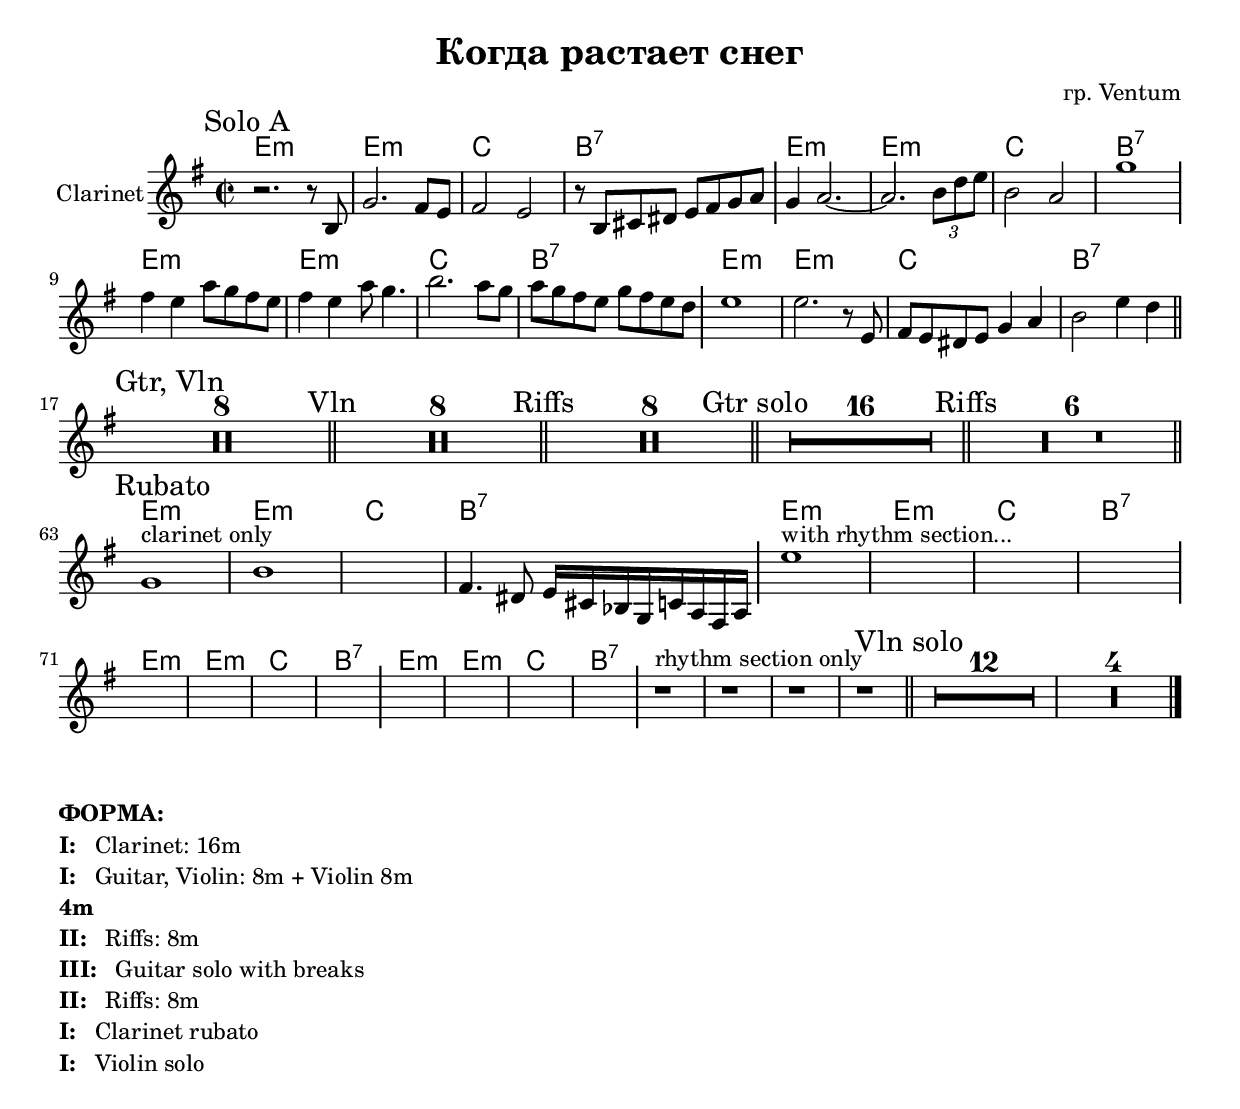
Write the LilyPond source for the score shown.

\version "2.18.2"

\header {
  title = "Когда растает снег"
  composer = "гр. Ventum"
}

longBar = #(define-music-function (parser location ) ( ) #{ \once \override Staff.BarLine.bar-extent = #'(-3 . 3) #})

HrmA = \chordmode{d1:m d:m bes a:7}
HrmB = \chordmode{d1:m e bes d:m }
HrmC = \chordmode{d1:m bes c d:m }

%{
PI = {
	\tag #'Harmony { \HrmA \HrmA \HrmA \HrmA}
	\tag #'Clarinet {
		\mark "Solo A"
		\relative c'{r4. b8 g'4. fis16 e | g4. d8 r4 e8 fis | 
		e2. \tuplet 3/2 {fis8 a b} | fis4~ fis16 dis d a bes8 g b gis |
		} \longBar
		\relative c''{r2. \tuplet 3/2{b8 d e} | b1 | s1 s1} \longBar
		s1 s1 s1 s1 \longBar
		s1 s1 s1 s1 \bar "||"
	}
}
%}

PI = {
	\tag #'Harmony { \HrmA \HrmA \HrmA \HrmA}
	\tag #'Clarinet {
		\mark "Solo A"
		% t=0:37
		\relative c'{r2. r8 b8 | g'2. fis8 e |fis2 e | r8 b8 cis dis e fis g a |} \longBar
		% t=0:45
		\relative c''{g4 a2.~ | a2. \tuplet 3/2{ b8 d e} | b2 a | g'1 |}  \longBar
		\relative c''{fis4 e a8 g fis e | fis4 e a8 g4. | b2. a8 g | a8 g fis e g fis e d| } \longBar
		\relative c''{e1 | e2. r8 } \relative c'{e8 | fis8 e dis e g4 a | b2 e4 d } \bar "||"
	}
}

PII = {
	\tag #'Harmony { s1*8}
	\tag #'Clarinet { \break \mark "Gtr, Vln" R1*8 \bar "||" }
}

PIII = {
	\tag #'Harmony { s1*8}
	\tag #'Clarinet { \mark "Vln" R1*8 \bar "||" }
}

PIV = {
	\tag #'Harmony { s1*8}
	\tag #'Clarinet { \mark "Riffs" R1*8 \bar "||" }
}

PV = {
	\tag #'Harmony { s1*16}
	\tag #'Clarinet { \mark "Gtr solo" R1*16 \bar "||" }
}

PVI = {
	\tag #'Harmony { s1*6}
	\tag #'Clarinet { \mark "Riffs" R1*6 \bar "||" }
}

PVII = {
	\tag #'Harmony { \HrmA \HrmA \HrmA \HrmA}
	\tag #'Clarinet { 
		\break
		\mark "Rubato"
		g'1^"clarinet only" b'1 s1 \relative c'{fis4. dis8 e16 cis bes g c a fis a |} \longBar
		e''1^"with rhythm section..." s1 s1 s1 \longBar
		s1 s1 s1 s1 \longBar
		s1 s1 s1 s1 \longBar
		r1 ^"rhythm section only"
		r1 r1 r1 \bar "||"
	}
}

PVIII = {
	\tag #'Harmony { s1*16}
	\tag #'Clarinet { \mark "Vln solo" R1*16 \bar "|." }
}

Music = {
	\PI
	\PII
	\PIII
	\PIV
	\PV
	\PVI
	\PVII
	\PVIII
}

<<
	\new ChordNames{\transpose bes c{
		\keepWithTag #'Harmony \Music
	}}
	\new Staff{ %\transpose bes c'{
		\clef treble 
		\time 2/2
		\key e \minor
		\set Staff.instrumentName = "Clarinet"
		\compressFullBarRests

		\keepWithTag #'Clarinet \Music
		
	} %}
>>

\markup{\column{
	\line{\bold{"ФОРМА:"}}

	\line{\bold{"I:  "} "Clarinet: 16m"}
	\line{\bold{"I:  "} "Guitar, Violin: 8m + Violin 8m"}
	\line{\bold{"4m "}} 
	\line{\bold{"II:  "} "Riffs: 8m"}
	\line{\bold{"III:  "} "Guitar solo with breaks"}
	\line{\bold{"II:  "} "Riffs: 8m"}
	\line{\bold{"I:  "} "Clarinet rubato"}
	\line{\bold{"I:  "} "Violin solo"}
}}
